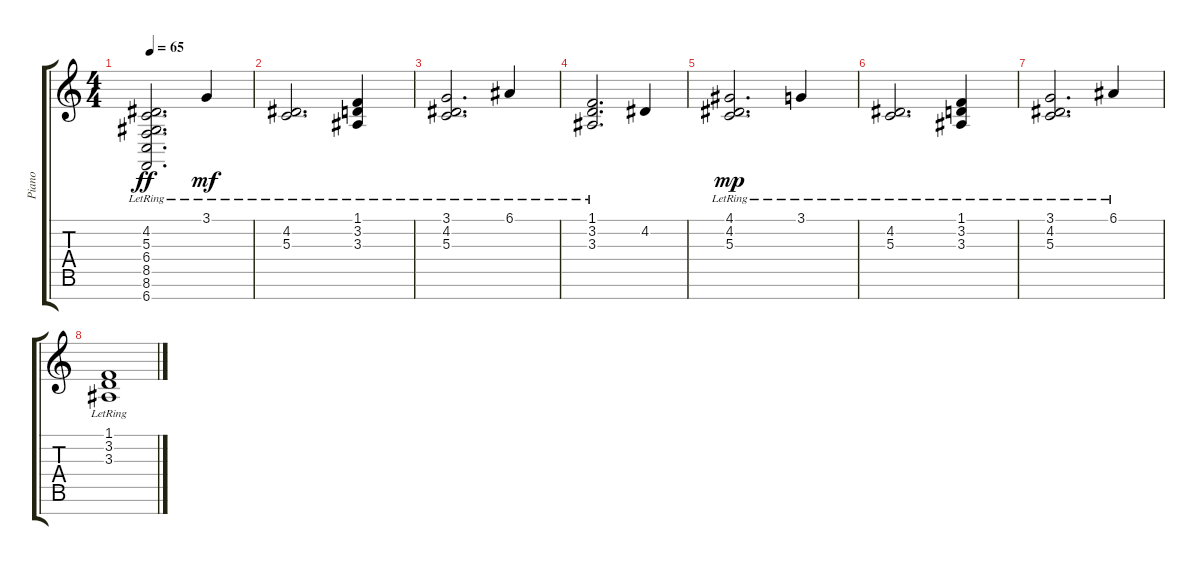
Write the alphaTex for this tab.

\track ("Piano" "Piano") {instrument acousticgrandpiano}
\staff {score tabs}
\tuning (E4 B3 G3 D3 A2 E2 B1) {hide}
\ts (4 4)
\tempo 65
\clef g2
\ks c
(4.2{lr} 5.3{lr} 6.4{lr} 8.5 8.6{lr} 6.7).2{d dy ff} 3.1{lr}.4{dy mf} |
(4.2{lr} 5.3{lr}).2{d} (1.1{lr} 3.2{lr} 3.3{lr}).4 |
(3.1{lr} 4.2{lr} 5.3{lr}).2{d} 6.1{lr}.4 |
(1.1{lr} 3.2{lr} 3.3{lr}).2{d} 4.2.4 |
(4.1 4.2{lr} 5.3{lr}).2{d dy mp} 3.1{lr}.4 |
(4.2{lr} 5.3{lr}).2{d} (1.1{lr} 3.2{lr} 3.3{lr}).4 |
(3.1{lr} 4.2{lr} 5.3{lr}).2{d} 6.1{lr}.4 |
(1.1{lr} 3.2{lr} 3.3{lr}).1
